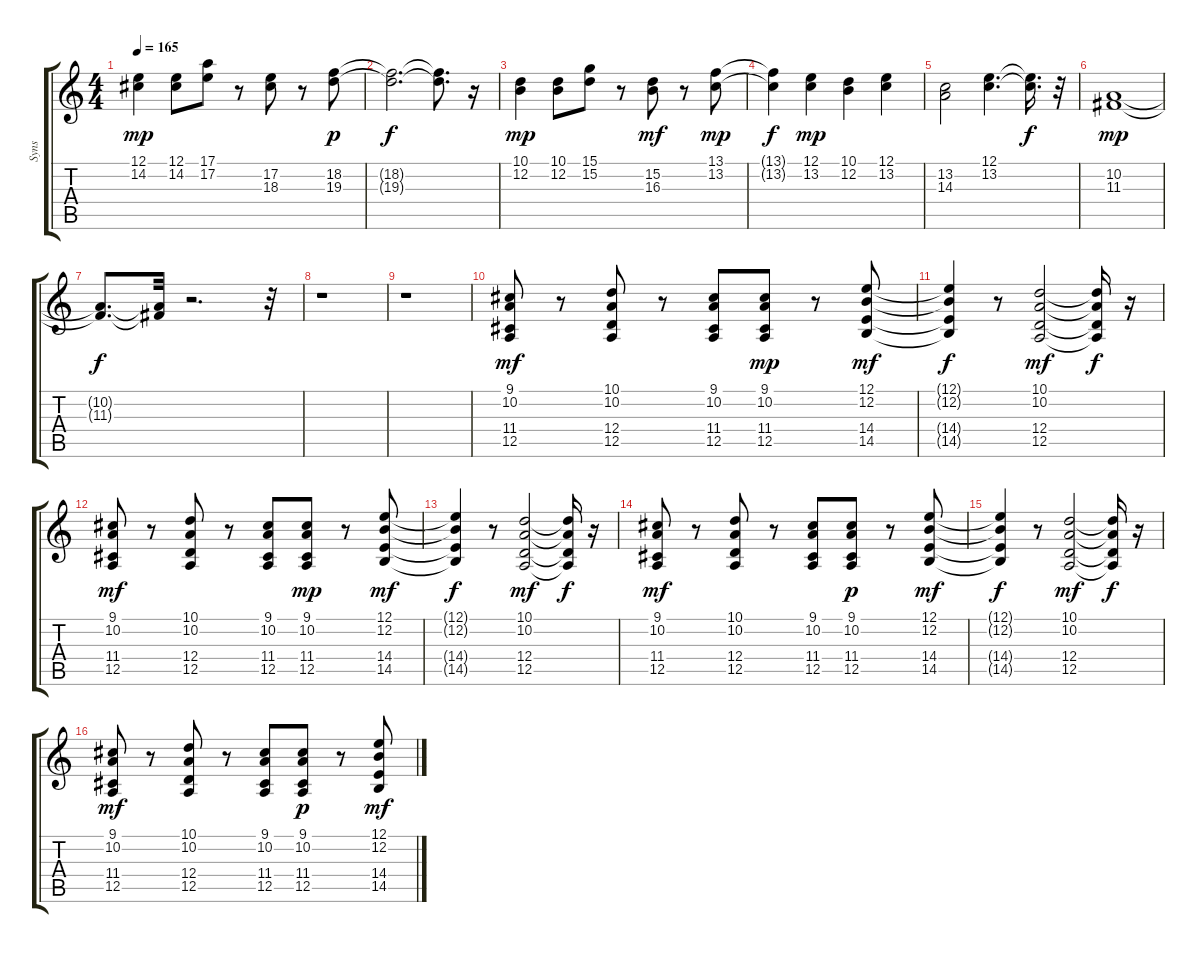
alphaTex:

\track ("Syns" "Syns") {instrument lead2sawtooth}
\staff {score tabs}
\tuning (E4 B3 G3 D3 A2 E2) {hide}
\ts (4 4)
\tempo 165
\clef g2
\ks c
(12.1 14.2).4{dy mp} (12.1 14.2).8 (17.1 17.2).8 r.8 (17.2 18.3).8 r.8 (18.2 19.3).8{dy p} |
(18.2{t} 19.3{t}).2{d dy f} (18.2{t} 19.3{t}).8{d} r.16 |
(10.1 12.2).4{dy mp} (10.1 12.2).8 (15.1 15.2).8 r.8 (15.2 16.3).8{dy mf} r.8 (13.1 13.2).8{dy mp} |
(13.1{t} 13.2{t}).4{dy f} (12.1 13.2).4{dy mp} (10.1 12.2).4 (12.1 13.2).4 |
(13.2 14.3).2 (12.1 13.2).4{d} (12.1{t} 13.2{t}).16{d dy f} r.32 |
(10.2 11.3).1{dy mp} |
(10.2{t} 11.3{t}).8{d dy f} (10.2{t} 11.3{t}).32 r.2{d} r.32 |
r.1 |
r.1 |
(9.1 10.2 11.4 12.5).8{dy mf} r.8 (10.1 10.2 12.4 12.5).8 r.8 (9.1 10.2 11.4 12.5).8 (9.1 10.2 11.4 12.5).8{dy mp} r.8 (12.1 12.2 14.4 14.5).8{dy mf} |
(12.1{t} 12.2{t} 14.4{t} 14.5{t}).4{dy f} r.8 (10.1 10.2 12.4 12.5).2{dy mf} (10.1{t} 10.2{t} 12.4{t} 12.5{t}).16{dy f} r.16 |
(9.1 10.2 11.4 12.5).8{dy mf} r.8 (10.1 10.2 12.4 12.5).8 r.8 (9.1 10.2 11.4 12.5).8 (9.1 10.2 11.4 12.5).8{dy mp} r.8 (12.1 12.2 14.4 14.5).8{dy mf} |
(12.1{t} 12.2{t} 14.4{t} 14.5{t}).4{dy f} r.8 (10.1 10.2 12.4 12.5).2{dy mf} (10.1{t} 10.2{t} 12.4{t} 12.5{t}).16{dy f} r.16 |
(9.1 10.2 11.4 12.5).8{dy mf} r.8 (10.1 10.2 12.4 12.5).8 r.8 (9.1 10.2 11.4 12.5).8 (9.1 10.2 11.4 12.5).8{dy p} r.8 (12.1 12.2 14.4 14.5).8{dy mf} |
(12.1{t} 12.2{t} 14.4{t} 14.5{t}).4{dy f} r.8 (10.1 10.2 12.4 12.5).2{dy mf} (10.1{t} 10.2{t} 12.4{t} 12.5{t}).16{dy f} r.16 |
(9.1 10.2 11.4 12.5).8{dy mf} r.8 (10.1 10.2 12.4 12.5).8 r.8 (9.1 10.2 11.4 12.5).8 (9.1 10.2 11.4 12.5).8{dy p} r.8 (12.1 12.2 14.4 14.5).8{dy mf}
